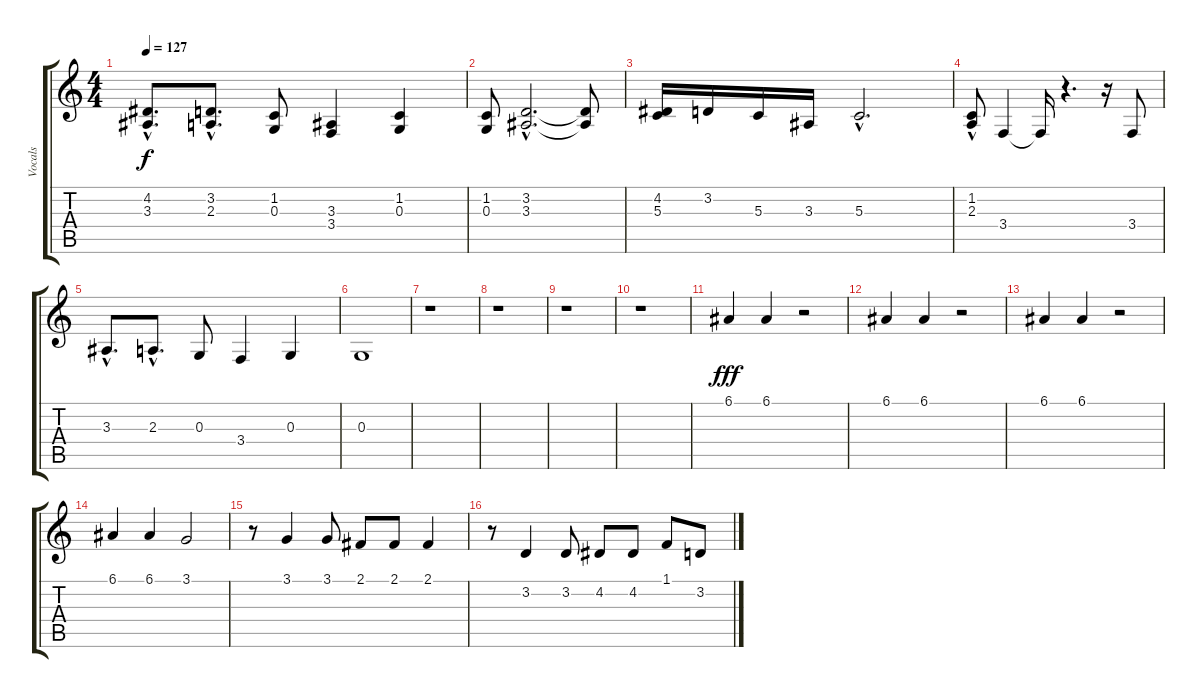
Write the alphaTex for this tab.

\track ("Vocals" "Vocals") {instrument oboe}
\staff {score tabs}
\tuning (E4 B3 G3 D3 A2 E2) {hide}
\ts (4 4)
\tempo 127
\clef g2
\ks c
(4.2{hac} 3.3{hac}).8{d dy f} (3.2{hac} 2.3{hac}).8{d} (1.2 0.3).8 (3.3 3.4).4 (1.2 0.3).4 |
(1.2 0.3).8 (3.2{hac} 3.3{hac}).2{d} (3.2{t} 3.3{t}).8 |
(4.2 5.3).16 3.2.16 5.3.16 3.3.16 5.3{hac}.2{d} |
(1.2{hac} 2.3).8 3.4.4 3.4{t}.16 r.4{d} r.16 3.4.8 |
3.3{hac}.8{d} 2.3{hac}.8{d} 0.3.8 3.4.4 0.3.4 |
0.3.1 |
r.1 |
r.1 |
r.1 |
r.1 |
6.1.4{dy fff} 6.1.4 r.2 |
6.1.4 6.1.4 r.2 |
6.1.4 6.1.4 r.2 |
6.1.4 6.1.4 3.1.2 |
r.8 3.1.4 3.1.8 2.1.8 2.1.8 2.1.4 |
r.8 3.2.4 3.2.8 4.2.8 4.2.8 1.1.8 3.2.8
